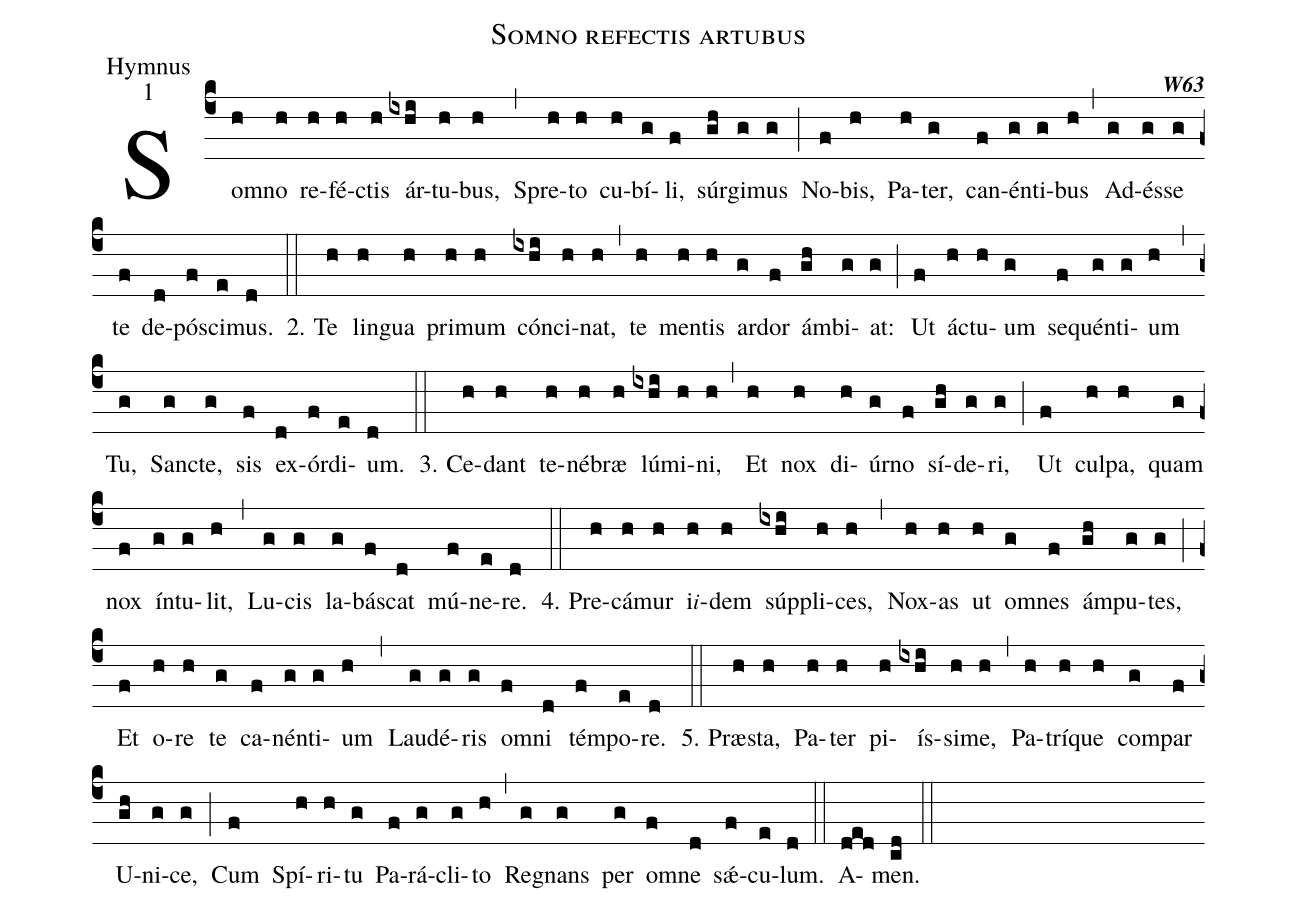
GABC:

name:Somno refectis artubus;
office-part:Hymnus;
mode:1;
commentary:{\bfseries W63};
%%
(c4) Som(h)no(h) re(h)fé(h)ctis(h) ár(ixhi)tu(h)bus,(h) (,) Spre(h)to(h) cu(h)bí(g)li,(f) súr(gh)gi(g)mus(g) (;)
No(f)bis,(h) Pa(h)ter,(g) can(f)én(g)ti(g)bus(h) (,) Ad(g)és(g)se(g) te(f) de(d)pós(f)ci(e)mus.(d) (::)
2. Te(h) lin(h)gua(h) pri(h)mum(h) cón(ixhi)ci(h)nat,(h) (,) te(h) men(h)tis(h) ar(g)dor(f) ám(gh)bi(g)at:(g) (;)
Ut(f) á(h)ctu(h)um(g) se(f)quén(g)ti(g)um(h) (,) Tu,(g) San(g)cte,(g) sis(f) ex(d)ór(f)di(e)um.(d) (::)

3. Ce(h)dant(h) te(h)né(h)bræ(h) lú(ixhi)mi(h)ni,(h) (,) Et(h) nox(h) di(h)úr(g)no(f) sí(gh)de(g)ri,(g) (;)
Ut(f) cul(h)pa,(h) quam(g) nox(f) ín(g)tu(g)lit,(h) (,) Lu(g)cis(g) la(g)bá(f)scat(d) mú(f)ne(e)re.(d) (::)

4.  Pre(h)cá(h)mur(h) i<e>i</e>(h)dem(h) súp(ixhi)pli(h)ces,(h) (,) Nox(h)as(h) ut(h) om(g)nes(f) ám(gh)pu(g)tes,(g) (;)
Et(f) o(h)re(h) te(g) ca(f)nén(g)ti(g)um(h) (,)
Lau(g)dé(g)ris(g) om(f)ni(d) tém(f)po(e)re.(d) (::)

5. Præ(h)sta,(h) Pa(h)ter(h) pi(h)ís(ixhi)si(h)me,(h) (,) Pa(h)trí(h)que(h) com(g)par(f) U(gh)ni(g)ce,(g) (;)
Cum(f) Spí(h)ri(h)tu(g) Pa(f)rá(g)cli(g)to(h) (,) Re(g)gnans(g) per(g) om(f)ne(d) sǽ(f)cu(e)lum.(d) (::)

A(ded)men.(cd) (::)
